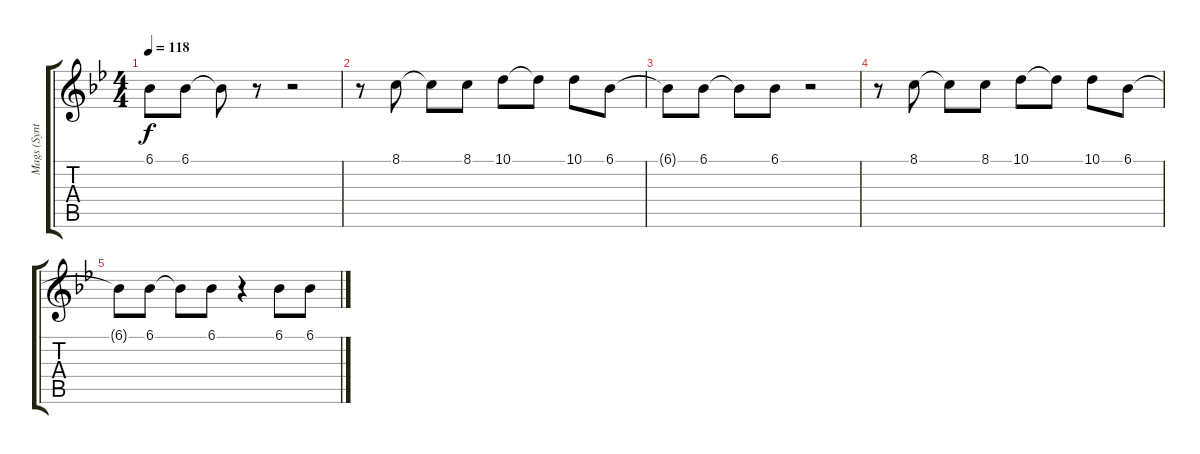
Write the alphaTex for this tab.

\track ("Mags (Synth Fills)" "Mags (Synt") {instrument vibraphone}
\staff {score tabs}
\tuning (E4 B3 G3 D3 A2 E2) {hide}
\ts (4 4)
\tempo 118
\clef g2
\ks bb
6.1{t}.8{dy f} 6.1.8 6.1{t}.8 r.8 r.2 |
r.8 8.1.8 8.1{t}.8 8.1.8 10.1.8 10.1{t}.8 10.1.8 6.1.8 |
6.1{t}.8 6.1.8 6.1{t}.8 6.1.8 r.2 |
r.8 8.1.8 8.1{t}.8 8.1.8 10.1.8 10.1{t}.8 10.1.8 6.1.8 |
6.1{t}.8 6.1.8 6.1{t}.8 6.1.8 r.4 6.1.8 6.1.8
